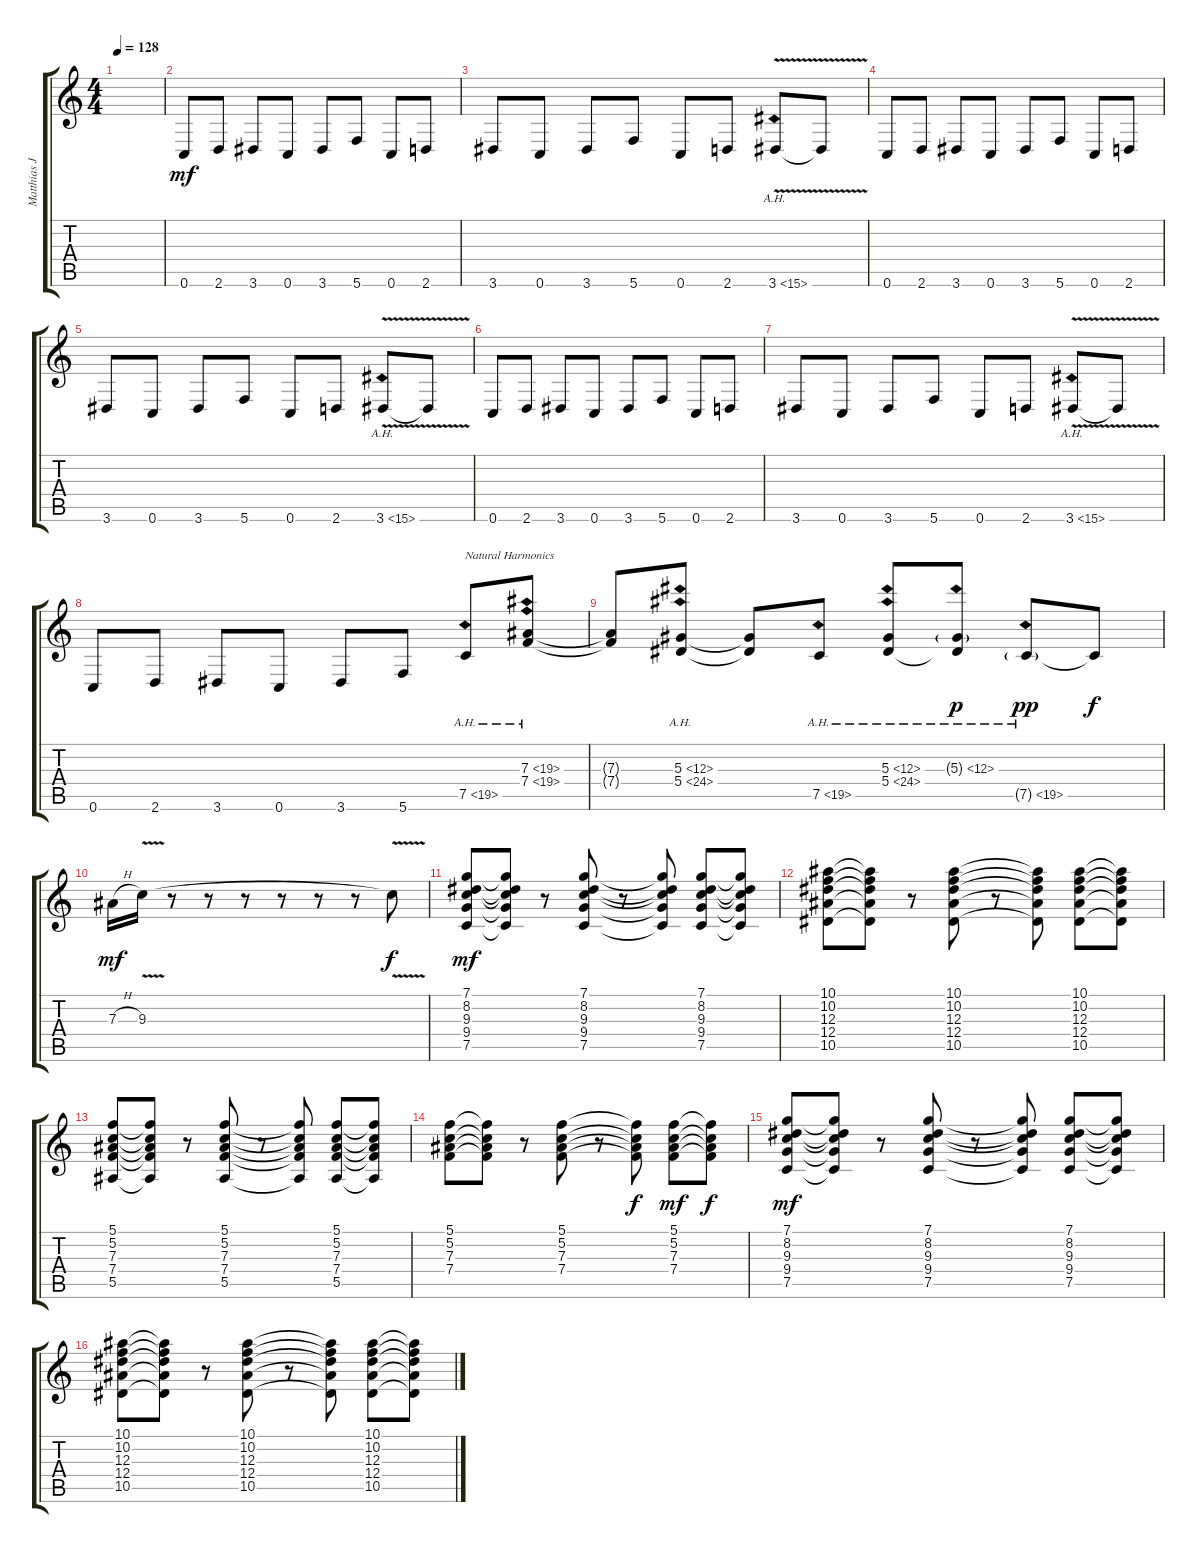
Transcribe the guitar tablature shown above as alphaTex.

\track ("Matthias Jabs" "Matthias J") {instrument distortionguitar}
\staff {score tabs}
\tuning (C4 G3 Eb3 Bb2 F2 C2) {hide}
\ts (4 4)
\tempo 128
\clef g2
\ks c
|
0.6.8{dy mf} 2.6.8 3.6.8 0.6.8 3.6.8 5.6.8 0.6.8 2.6.8 |
3.6.8 0.6.8 3.6.8 5.6.8 0.6.8 2.6.8 3.6{ah 12 v}.8 3.6{t}.8 |
0.6.8 2.6.8 3.6.8 0.6.8 3.6.8 5.6.8 0.6.8 2.6.8 |
3.6.8 0.6.8 3.6.8 5.6.8 0.6.8 2.6.8 3.6{ah 12 v}.8 3.6{t}.8 |
0.6.8 2.6.8 3.6.8 0.6.8 3.6.8 5.6.8 0.6.8 2.6.8 |
3.6.8 0.6.8 3.6.8 5.6.8 0.6.8 2.6.8 3.6{ah 12 v}.8 3.6{t}.8 |
0.6.8 2.6.8 3.6.8 0.6.8 3.6.8 5.6.8 7.5{ah 12}.8{txt "Natural Harmonics"} (7.3{ah 12} 7.4{ah 12}).8 |
(7.3{t} 7.4{t}).8 (5.3{ah 7} 5.4{ah 19}).8 (5.3{t} 5.4{t}).8 7.5{ah 12}.8 (5.3{ah 7} 5.4{ah 19}).8 (5.3{ah 7 g} 5.4{t}).8{dy p} 7.5{ah 12 g}.8{dy pp} 7.5{t}.8{dy f} |
7.3{h}.16{dy mf} 9.3{v}.16 r.8 r.8 r.8 r.8 r.8 r.8 9.3{t}.8{dy f} |
(7.1 8.2 9.3 9.4 7.5).8{dy mf volume 9} (7.1{t} 8.2{t} 9.3{t} 9.4{t} 7.5{t}).8 r.8 (7.1 8.2 9.3 9.4 7.5).8 r.8 (7.1{t} 8.2{t} 9.3{t} 9.4{t} 7.5{t}).8 (7.1 8.2 9.3 9.4 7.5).8 (7.1{t} 8.2{t} 9.3{t} 9.4{t} 7.5{t}).8 |
(10.1 10.2 12.3 12.4 10.5).8 (10.1{t} 10.2{t} 12.3{t} 12.4{t} 10.5{t}).8 r.8 (10.1 10.2 12.3 12.4 10.5).8 r.8 (10.1{t} 10.2{t} 12.3{t} 12.4{t} 10.5{t}).8 (10.1 10.2 12.3 12.4 10.5).8 (10.1{t} 10.2{t} 12.3{t} 12.4{t} 10.5{t}).8 |
(5.1 5.2 7.3 7.4 5.5).8 (5.1{t} 5.2{t} 7.3{t} 7.4{t} 5.5{t}).8 r.8 (5.1 5.2 7.3 7.4 5.5).8 r.8 (5.1{t} 5.2{t} 7.3{t} 7.4{t} 5.5{t}).8 (5.1 5.2 7.3 7.4 5.5).8 (5.1{t} 5.2{t} 7.3{t} 7.4{t} 5.5{t}).8 |
(5.1 5.2 7.3 7.4).8 (5.1{t} 5.2{t} 7.3{t} 7.4{t}).8 r.8 (5.1 5.2 7.3 7.4).8 r.8 (5.1{t} 5.2{t} 7.3{t} 7.4{t}).8{dy f} (5.1 5.2 7.3 7.4).8{dy mf} (5.1{t} 5.2{t} 7.3{t} 7.4{t}).8{dy f} |
(7.1 8.2 9.3 9.4 7.5).8{dy mf} (7.1{t} 8.2{t} 9.3{t} 9.4{t} 7.5{t}).8 r.8 (7.1 8.2 9.3 9.4 7.5).8 r.8 (7.1{t} 8.2{t} 9.3{t} 9.4{t} 7.5{t}).8 (7.1 8.2 9.3 9.4 7.5).8 (7.1{t} 8.2{t} 9.3{t} 9.4{t} 7.5{t}).8 |
(10.1 10.2 12.3 12.4 10.5).8 (10.1{t} 10.2{t} 12.3{t} 12.4{t} 10.5{t}).8 r.8 (10.1 10.2 12.3 12.4 10.5).8 r.8 (10.1{t} 10.2{t} 12.3{t} 12.4{t} 10.5{t}).8 (10.1 10.2 12.3 12.4 10.5).8 (10.1{t} 10.2{t} 12.3{t} 12.4{t} 10.5{t}).8
